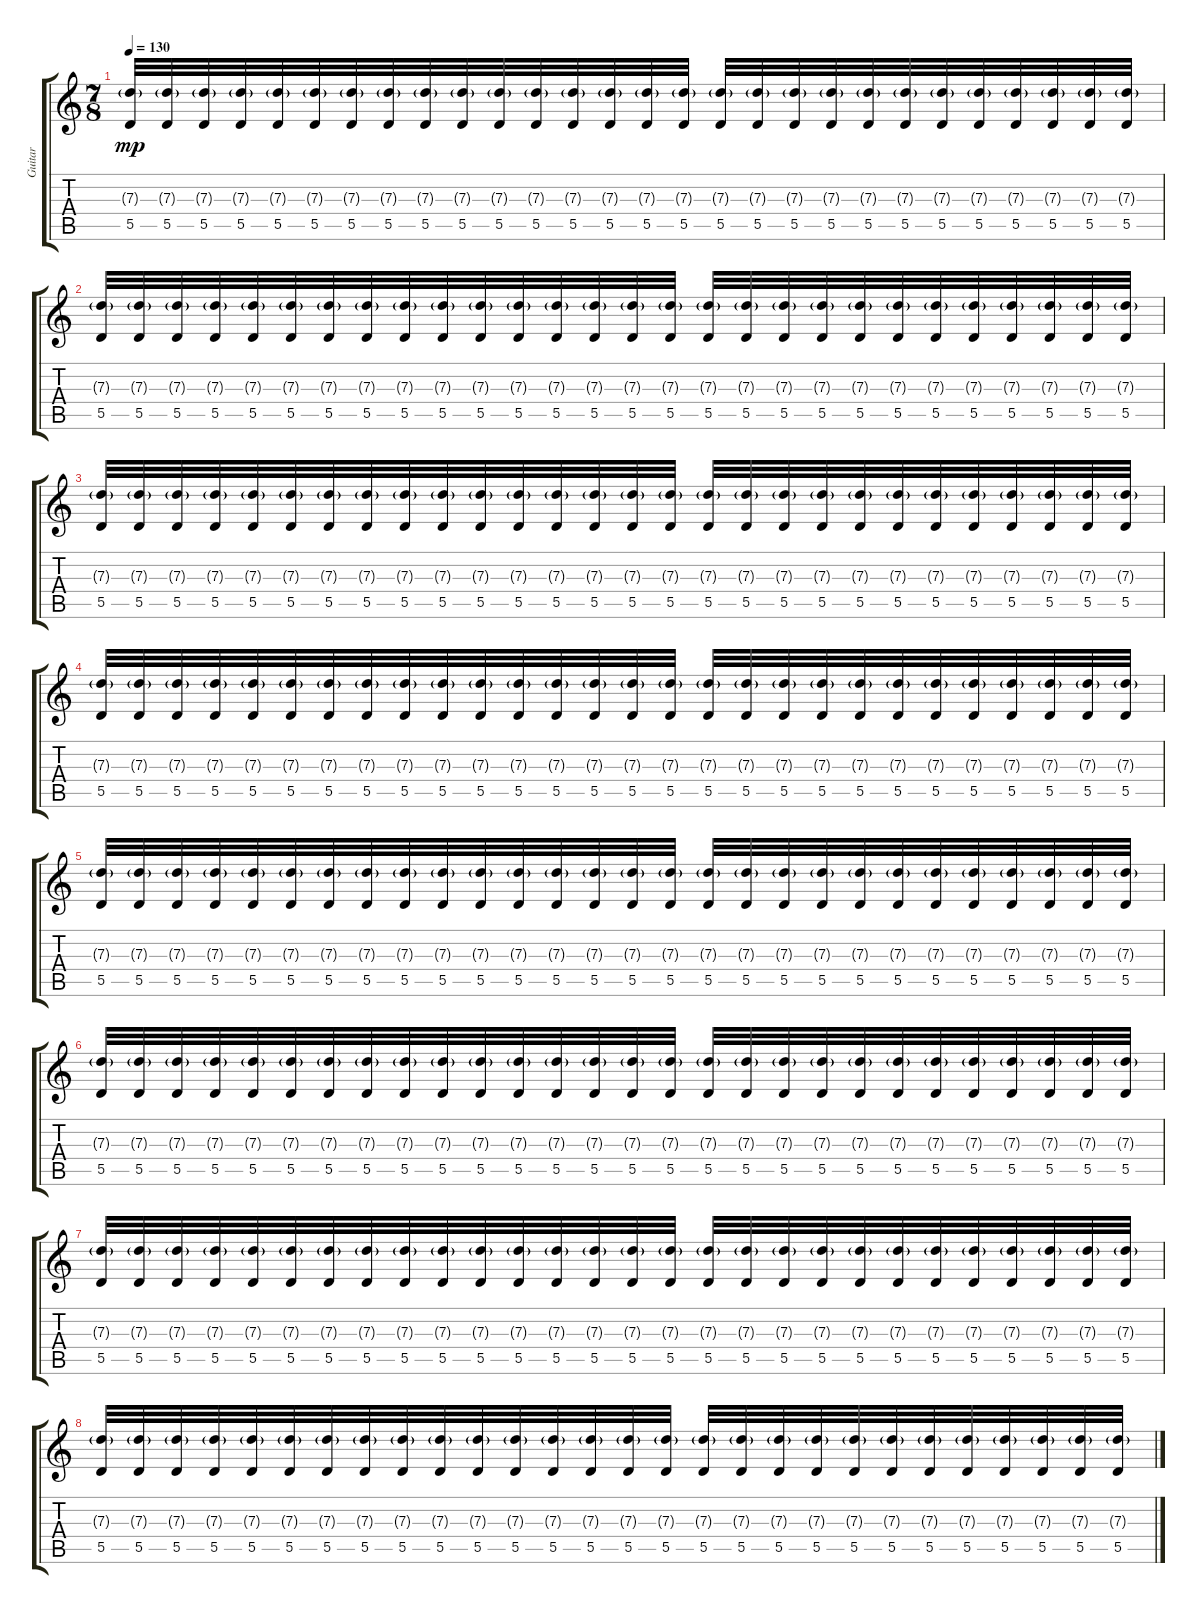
\track ("Guitar" "Guitar") {instrument overdrivenguitar}
\staff {score tabs}
\tuning (E4 B3 G3 D3 A2 D2) {hide}
\ts (7 8)
\tempo 130
\clef g2
\ks c
(7.3{g} 5.5).32{dy mp} (7.3{g} 5.5).32 (7.3{g} 5.5).32 (7.3{g} 5.5).32 (7.3{g} 5.5).32 (7.3{g} 5.5).32 (7.3{g} 5.5).32 (7.3{g} 5.5).32 (7.3{g} 5.5).32 (7.3{g} 5.5).32 (7.3{g} 5.5).32 (7.3{g} 5.5).32 (7.3{g} 5.5).32 (7.3{g} 5.5).32 (7.3{g} 5.5).32 (7.3{g} 5.5).32 (7.3{g} 5.5).32 (7.3{g} 5.5).32 (7.3{g} 5.5).32 (7.3{g} 5.5).32 (7.3{g} 5.5).32 (7.3{g} 5.5).32 (7.3{g} 5.5).32 (7.3{g} 5.5).32 (7.3{g} 5.5).32 (7.3{g} 5.5).32 (7.3{g} 5.5).32 (7.3{g} 5.5).32 |
(7.3{g} 5.5).32 (7.3{g} 5.5).32 (7.3{g} 5.5).32 (7.3{g} 5.5).32 (7.3{g} 5.5).32 (7.3{g} 5.5).32 (7.3{g} 5.5).32 (7.3{g} 5.5).32 (7.3{g} 5.5).32 (7.3{g} 5.5).32 (7.3{g} 5.5).32 (7.3{g} 5.5).32 (7.3{g} 5.5).32 (7.3{g} 5.5).32 (7.3{g} 5.5).32 (7.3{g} 5.5).32 (7.3{g} 5.5).32 (7.3{g} 5.5).32 (7.3{g} 5.5).32 (7.3{g} 5.5).32 (7.3{g} 5.5).32 (7.3{g} 5.5).32 (7.3{g} 5.5).32 (7.3{g} 5.5).32 (7.3{g} 5.5).32 (7.3{g} 5.5).32 (7.3{g} 5.5).32 (7.3{g} 5.5).32 |
(7.3{g} 5.5).32 (7.3{g} 5.5).32 (7.3{g} 5.5).32 (7.3{g} 5.5).32 (7.3{g} 5.5).32 (7.3{g} 5.5).32 (7.3{g} 5.5).32 (7.3{g} 5.5).32 (7.3{g} 5.5).32 (7.3{g} 5.5).32 (7.3{g} 5.5).32 (7.3{g} 5.5).32 (7.3{g} 5.5).32 (7.3{g} 5.5).32 (7.3{g} 5.5).32 (7.3{g} 5.5).32 (7.3{g} 5.5).32 (7.3{g} 5.5).32 (7.3{g} 5.5).32 (7.3{g} 5.5).32 (7.3{g} 5.5).32 (7.3{g} 5.5).32 (7.3{g} 5.5).32 (7.3{g} 5.5).32 (7.3{g} 5.5).32 (7.3{g} 5.5).32 (7.3{g} 5.5).32 (7.3{g} 5.5).32 |
(7.3{g} 5.5).32 (7.3{g} 5.5).32 (7.3{g} 5.5).32 (7.3{g} 5.5).32 (7.3{g} 5.5).32 (7.3{g} 5.5).32 (7.3{g} 5.5).32 (7.3{g} 5.5).32 (7.3{g} 5.5).32 (7.3{g} 5.5).32 (7.3{g} 5.5).32 (7.3{g} 5.5).32 (7.3{g} 5.5).32 (7.3{g} 5.5).32 (7.3{g} 5.5).32 (7.3{g} 5.5).32 (7.3{g} 5.5).32 (7.3{g} 5.5).32 (7.3{g} 5.5).32 (7.3{g} 5.5).32 (7.3{g} 5.5).32 (7.3{g} 5.5).32 (7.3{g} 5.5).32 (7.3{g} 5.5).32 (7.3{g} 5.5).32 (7.3{g} 5.5).32 (7.3{g} 5.5).32 (7.3{g} 5.5).32 |
(7.3{g} 5.5).32 (7.3{g} 5.5).32 (7.3{g} 5.5).32 (7.3{g} 5.5).32 (7.3{g} 5.5).32 (7.3{g} 5.5).32 (7.3{g} 5.5).32 (7.3{g} 5.5).32 (7.3{g} 5.5).32 (7.3{g} 5.5).32 (7.3{g} 5.5).32 (7.3{g} 5.5).32 (7.3{g} 5.5).32 (7.3{g} 5.5).32 (7.3{g} 5.5).32 (7.3{g} 5.5).32 (7.3{g} 5.5).32 (7.3{g} 5.5).32 (7.3{g} 5.5).32 (7.3{g} 5.5).32 (7.3{g} 5.5).32 (7.3{g} 5.5).32 (7.3{g} 5.5).32 (7.3{g} 5.5).32 (7.3{g} 5.5).32 (7.3{g} 5.5).32 (7.3{g} 5.5).32 (7.3{g} 5.5).32 |
(7.3{g} 5.5).32 (7.3{g} 5.5).32 (7.3{g} 5.5).32 (7.3{g} 5.5).32 (7.3{g} 5.5).32 (7.3{g} 5.5).32 (7.3{g} 5.5).32 (7.3{g} 5.5).32 (7.3{g} 5.5).32 (7.3{g} 5.5).32 (7.3{g} 5.5).32 (7.3{g} 5.5).32 (7.3{g} 5.5).32 (7.3{g} 5.5).32 (7.3{g} 5.5).32 (7.3{g} 5.5).32 (7.3{g} 5.5).32 (7.3{g} 5.5).32 (7.3{g} 5.5).32 (7.3{g} 5.5).32 (7.3{g} 5.5).32 (7.3{g} 5.5).32 (7.3{g} 5.5).32 (7.3{g} 5.5).32 (7.3{g} 5.5).32 (7.3{g} 5.5).32 (7.3{g} 5.5).32 (7.3{g} 5.5).32 |
(7.3{g} 5.5).32 (7.3{g} 5.5).32 (7.3{g} 5.5).32 (7.3{g} 5.5).32 (7.3{g} 5.5).32 (7.3{g} 5.5).32 (7.3{g} 5.5).32 (7.3{g} 5.5).32 (7.3{g} 5.5).32 (7.3{g} 5.5).32 (7.3{g} 5.5).32 (7.3{g} 5.5).32 (7.3{g} 5.5).32 (7.3{g} 5.5).32 (7.3{g} 5.5).32 (7.3{g} 5.5).32 (7.3{g} 5.5).32 (7.3{g} 5.5).32 (7.3{g} 5.5).32 (7.3{g} 5.5).32 (7.3{g} 5.5).32 (7.3{g} 5.5).32 (7.3{g} 5.5).32 (7.3{g} 5.5).32 (7.3{g} 5.5).32 (7.3{g} 5.5).32 (7.3{g} 5.5).32 (7.3{g} 5.5).32 |
(7.3{g} 5.5).32 (7.3{g} 5.5).32 (7.3{g} 5.5).32 (7.3{g} 5.5).32 (7.3{g} 5.5).32 (7.3{g} 5.5).32 (7.3{g} 5.5).32 (7.3{g} 5.5).32 (7.3{g} 5.5).32 (7.3{g} 5.5).32 (7.3{g} 5.5).32 (7.3{g} 5.5).32 (7.3{g} 5.5).32 (7.3{g} 5.5).32 (7.3{g} 5.5).32 (7.3{g} 5.5).32 (7.3{g} 5.5).32 (7.3{g} 5.5).32 (7.3{g} 5.5).32 (7.3{g} 5.5).32 (7.3{g} 5.5).32 (7.3{g} 5.5).32 (7.3{g} 5.5).32 (7.3{g} 5.5).32 (7.3{g} 5.5).32 (7.3{g} 5.5).32 (7.3{g} 5.5).32 (7.3{g} 5.5).32
